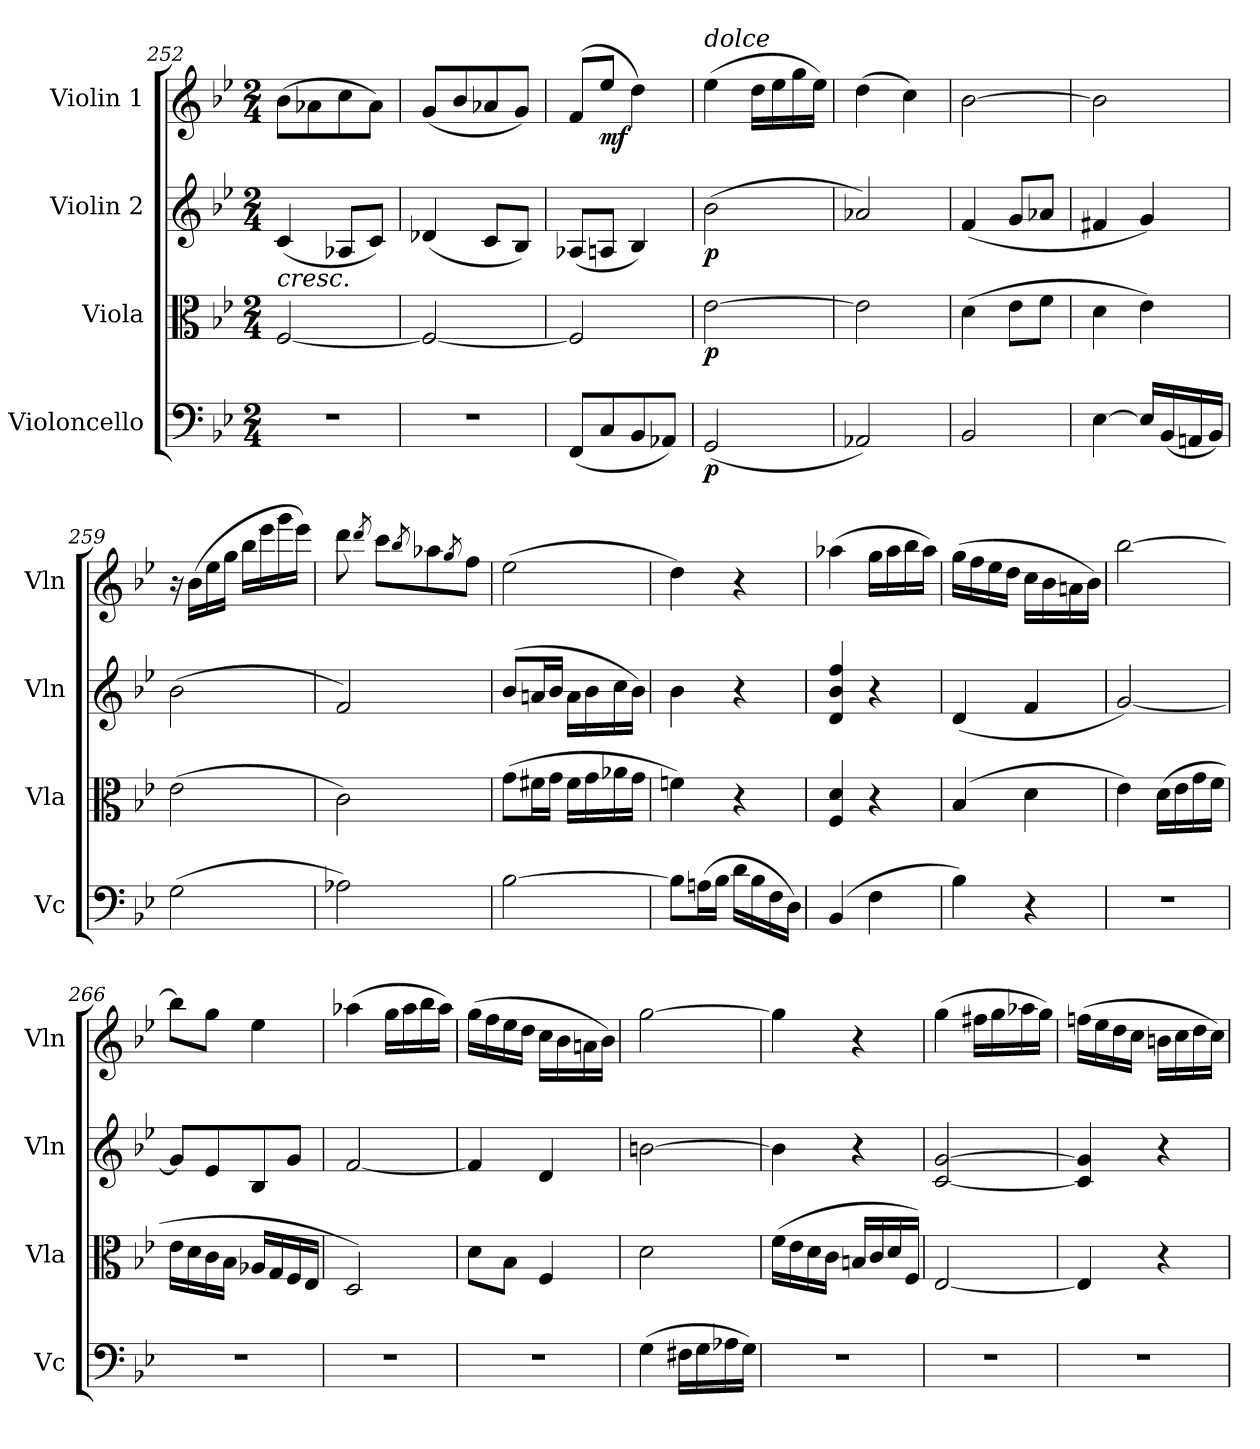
**kern	**dynam	**kern	**dynam	**kern	**dynam	**kern	**dynam
*part4	*part4	*part3	*part3	*part2	*part2	*part1	*part1
*staff4	*staff4	*staff3	*staff3	*staff2	*staff2	*staff1	*staff1
*I"Violoncello	*	*I"Viola	*	*I"Violin 2	*	*I"Violin 1	*
*I'Vc	*	*I'Vla	*	*I'Vln	*	*I'Vln	*
*clefF4	*	*clefC3	*	*clefG2	*	*clefG2	*
*k[b-e-]	*	*k[b-e-]	*	*k[b-e-]	*	*k[b-e-]	*
*M2/4	*	*M2/4	*	*M2/4	*	*M2/4	*
=252	=252	=252	=252	=252	=252	=252	=252
!	!	!	!	!LO:TX:b:i:t=cresc.	!	!	!
2r	.	[2F/	.	(<4c/	.	(>8b-\L	.
.	.	.	.	.	.	8a-X\	.
.	.	.	.	8A-X/L	.	8cc\	.
.	.	.	.	8c/J)	.	8a-\J)	.
=253	=253	=253	=253	=253	=253	=253	=253
2r	.	2F/_	.	(<4d-X/	.	(<8g/L	.
.	.	.	.	.	.	8b-/	.
.	.	.	.	8c/L	.	8a-X/	.
.	.	.	.	8B-/J)	.	8g/J)	.
=254	=254	=254	=254	=254	=254	=254	=254
(<8FF/L	.	2F/]	.	(<8A-X/L	.	(>8f/L	.
!	!	!	!	!	!	!	!LO:DY:b
8C/	.	.	.	8An/J	.	8ee-/J	mf
8BB-/	.	.	.	4B-/)	.	4dd\)	.
8AA-X/J)	.	.	.	.	.	.	.
=255	=255	=255	=255	=255	=255	=255	=255
!	!	!	!	!	!	!LO:TX:a:i:t=dolce	!
!	!LO:DY:b	!	!LO:DY:b	!	!LO:DY:b	!	!
(<2GG/	p	[2e-\	p	(>2b-\	p	(>4ee-\	.
.	.	.	.	.	.	16dd\LL	.
.	.	.	.	.	.	16ee-\	.
.	.	.	.	.	.	16gg\	.
.	.	.	.	.	.	16ee-\JJ)	.
=256	=256	=256	=256	=256	=256	=256	=256
2AA-X/)	.	2e-\]	.	2a-X/)	.	(>4dd\	.
.	.	.	.	.	.	4cc\)	.
=257	=257	=257	=257	=257	=257	=257	=257
2BB-/	.	(>4d\	.	(>4f/	.	[2b-\	.
.	.	8e-\L	.	8g/L	.	.	.
.	.	8f\J	.	8a-X/J	.	.	.
=258	=258	=258	=258	=258	=258	=258	=258
[4E-\	.	4d\	.	4f#X/	.	2b-\]	.
16E-/LL]	.	4e-\)	.	4g/)	.	.	.
(<16BB-/	.	.	.	.	.	.	.
16AAn/	.	.	.	.	.	.	.
16BB-/JJ)	.	.	.	.	.	.	.
=259	=259	=259	=259	=259	=259	=259	=259
(>2G\	.	(>2e-\	.	(>2b-\	.	16r	.
.	.	.	.	.	.	(>16b-\LL	.
.	.	.	.	.	.	16ee-\	.
.	.	.	.	.	.	16gg\JJ	.
.	.	.	.	.	.	16bb-\LL	.
.	.	.	.	.	.	16eee-\	.
.	.	.	.	.	.	16ggg\	.
.	.	.	.	.	.	16eee-\JJ)	.
!!LO:LB:g=z
=260	=260	=260	=260	=260	=260	=260	=260
2A-X\)	.	2c\)	.	2f/)	.	8ddd\	.
.	.	.	.	.	.	8qddd/	.
.	.	.	.	.	.	8ccc\L	.
.	.	.	.	.	.	8qbb-/	.
.	.	.	.	.	.	8aa-X\	.
.	.	.	.	.	.	8qgg/	.
.	.	.	.	.	.	8ff\J	.
=261	=261	=261	=261	=261	=261	=261	=261
[2B-\	.	(>8g\L	.	(>8b-/L	.	(>2ee-\	.
.	.	16f#X\L	.	16an/L	.	.	.
.	.	16g\JJ	.	16b-/JJ	.	.	.
.	.	16f#\LL	.	16a\LL	.	.	.
.	.	16g\	.	16b-\	.	.	.
.	.	16a-X\	.	16cc\	.	.	.
.	.	16g\JJ	.	16b-\JJ)	.	.	.
=262	=262	=262	=262	=262	=262	=262	=262
8B-\L]	.	4fn\)	.	4b-\	.	4dd\)	.
(>16An\L	.	.	.	.	.	.	.
16B-\JJ	.	.	.	.	.	.	.
16d\LL	.	4r	.	4r	.	4r	.
16B-\	.	.	.	.	.	.	.
16F\	.	.	.	.	.	.	.
16D\JJ)	.	.	.	.	.	.	.
=263	=263	=263	=263	=263	=263	=263	=263
(>4BB-/	.	4F/ 4d/	.	4d/ 4b-/ 4ff/	.	(>4aa-X\	.
4F\	.	4r	.	4r	.	16gg\LL	.
.	.	.	.	.	.	16aa-\	.
.	.	.	.	.	.	16bb-\	.
.	.	.	.	.	.	16aa-\JJ)	.
=264	=264	=264	=264	=264	=264	=264	=264
4B-\)	.	(>4B-/	.	(<4d/	.	(>16gg\LL	.
.	.	.	.	.	.	16ff\	.
.	.	.	.	.	.	16ee-\	.
.	.	.	.	.	.	16dd\JJ	.
4r	.	4d\	.	4f/	.	16cc\LL	.
.	.	.	.	.	.	16b-\	.
.	.	.	.	.	.	16an\	.
.	.	.	.	.	.	16b-\JJ)	.
=265	=265	=265	=265	=265	=265	=265	=265
2r	.	4e-\)	.	[2g/)	.	[2bb-\	.
.	.	(>16d\LL	.	.	.	.	.
.	.	16e-\	.	.	.	.	.
.	.	16g\	.	.	.	.	.
.	.	16f\JJ	.	.	.	.	.
=266	=266	=266	=266	=266	=266	=266	=266
2r	.	16e-\LL	.	8g/L]	.	8bb-\L]	.
.	.	16d\	.	.	.	.	.
.	.	16c\	.	8e-/	.	8gg\J	.
.	.	16B-\JJ	.	.	.	.	.
.	.	16A-X/LL	.	8B-/	.	4ee-\	.
.	.	16G/	.	.	.	.	.
.	.	16F/	.	8g/J	.	.	.
.	.	16E-/JJ	.	.	.	.	.
=267	=267	=267	=267	=267	=267	=267	=267
2r	.	2D/)	.	[2f/	.	(>4aa-X\	.
.	.	.	.	.	.	16gg\LL	.
.	.	.	.	.	.	16aa-\	.
.	.	.	.	.	.	16bb-\	.
.	.	.	.	.	.	16aa-\JJ)	.
=268	=268	=268	=268	=268	=268	=268	=268
2r	.	8d\L	.	4f/]	.	(>16gg\LL	.
.	.	.	.	.	.	16ff\	.
.	.	8B-\J	.	.	.	16ee-\	.
.	.	.	.	.	.	16dd\JJ	.
.	.	4F/	.	4d/	.	16cc\LL	.
.	.	.	.	.	.	16b-\	.
.	.	.	.	.	.	16an\	.
.	.	.	.	.	.	16b-\JJ)	.
=269	=269	=269	=269	=269	=269	=269	=269
(>4G\	.	2d\	.	[2bn\	.	[2gg\	.
16F#X\LL	.	.	.	.	.	.	.
16G\	.	.	.	.	.	.	.
16A-X\	.	.	.	.	.	.	.
16G\JJ)	.	.	.	.	.	.	.
!!LO:LB:g=z
=270	=270	=270	=270	=270	=270	=270	=270
2r	.	(>16f\LL	.	4b\]	.	4gg\]	.
.	.	16e-\	.	.	.	.	.
.	.	16d\	.	.	.	.	.
.	.	16c\JJ	.	.	.	.	.
.	.	16Bn/LL	.	4r	.	4r	.
.	.	16c/	.	.	.	.	.
.	.	16d/	.	.	.	.	.
.	.	16F/JJ)	.	.	.	.	.
=271	=271	=271	=271	=271	=271	=271	=271
2r	.	[2E-/	.	[2c/ [2g/	.	(>4gg\	.
.	.	.	.	.	.	16ff#X\LL	.
.	.	.	.	.	.	16gg\	.
.	.	.	.	.	.	16aa-X\	.
.	.	.	.	.	.	16gg\JJ)	.
=272	=272	=272	=272	=272	=272	=272	=272
2r	.	4E-/]	.	4c/] 4g/]	.	(>16ffn\LL	.
.	.	.	.	.	.	16ee-\	.
.	.	.	.	.	.	16dd\	.
.	.	.	.	.	.	16cc\JJ	.
.	.	4r	.	4r	.	16bn\LL	.
.	.	.	.	.	.	16cc\	.
.	.	.	.	.	.	16dd\	.
.	.	.	.	.	.	16cc\JJ)	.
=	=	=	=	=	=	=	=
*-	*-	*-	*-	*-	*-	*-	*-
